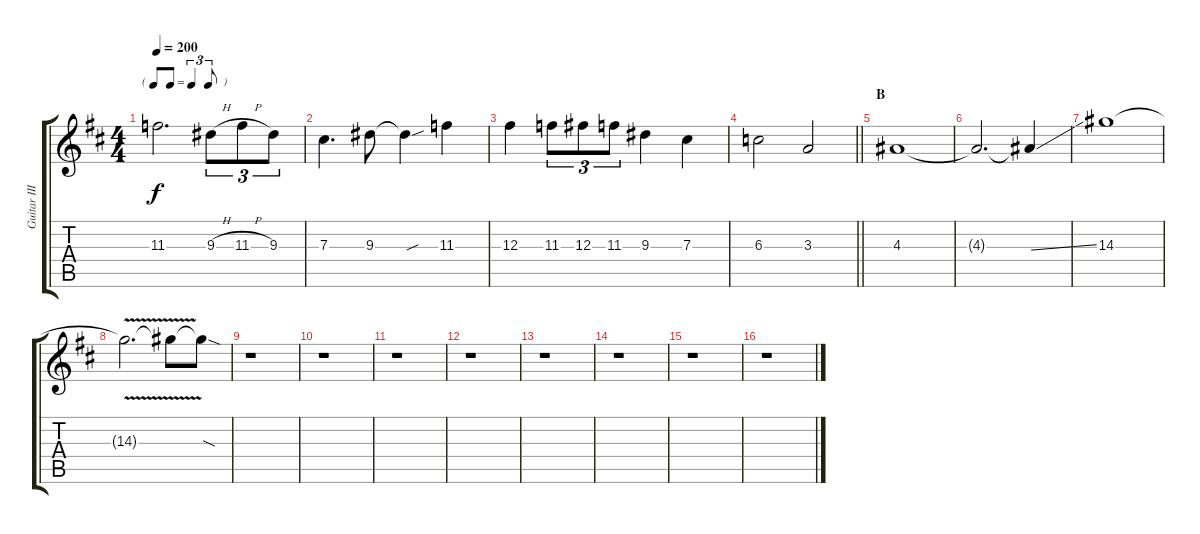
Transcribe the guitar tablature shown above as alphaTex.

\track ("Guitar III(Sakito)" "Guitar III") {instrument distortionguitar}
\staff {score tabs}
\tuning (Eb4 Bb3 Gb3 Db3 Ab2 Eb2) {hide}
\ts (4 4)
\tf triplet8th
\tempo 200
\clef g2
\ks d
11.3.2{d dy f} 9.3{h}.8{tu (3 2)} 11.3{h}.8{tu (3 2)} 9.3.8{tu (3 2)} |
7.3.4{d} 9.3.8 9.3{sou t}.4 11.3.4 |
12.3.4 11.3.8{tu (3 2)} 12.3.8{tu (3 2)} 11.3.8{tu (3 2)} 9.3.4 7.3.4 |
\barLineRight lightlight
6.3.2 3.3.2 |
\section ("" "B")
4.3.1{volume 13} |
4.3{t}.2{d} 4.3{ss t}.4 |
14.3.1 |
14.3{v t}.2{d} 14.3{t}.8 14.3{sod t}.8 |
r.1 |
r.1 |
r.1 |
r.1 |
r.1 |
r.1 |
r.1 |
r.1
